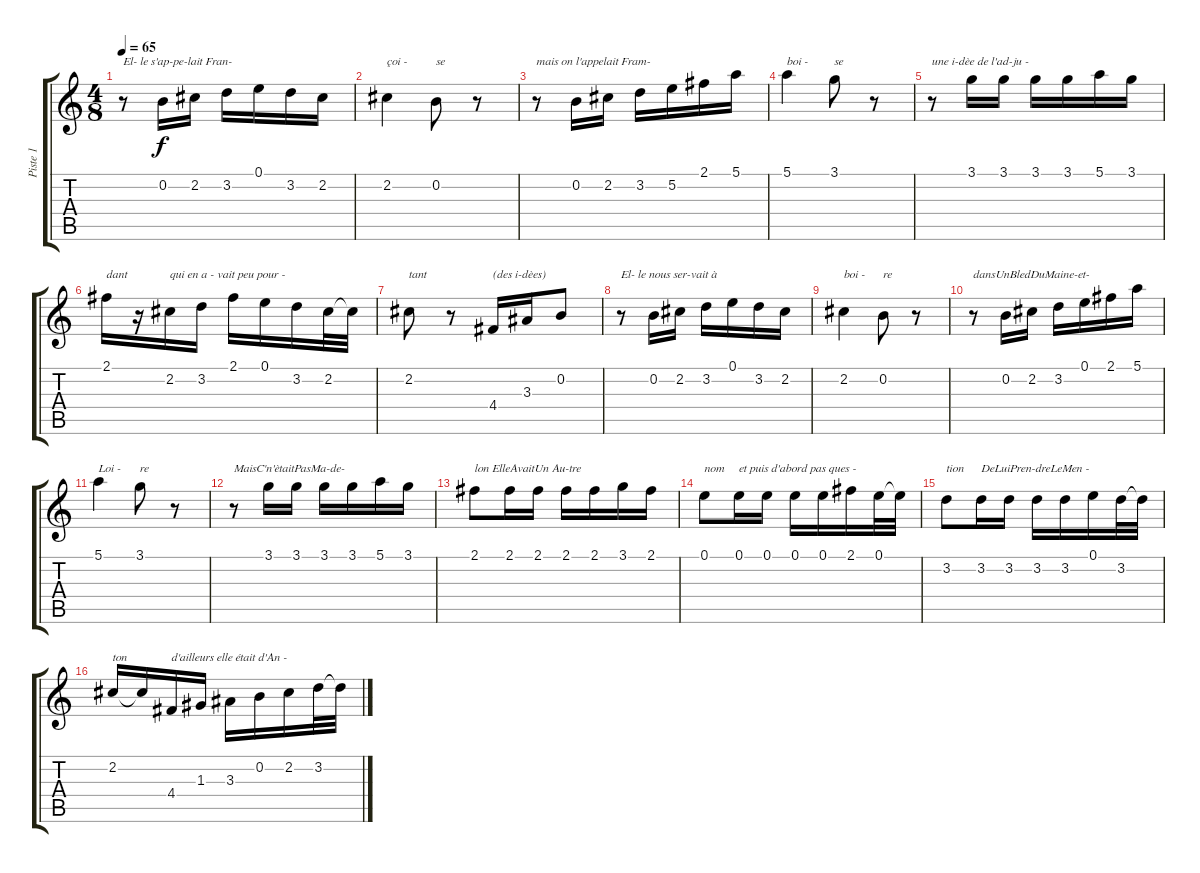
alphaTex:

\track ("Piste 1" "Piste 1") {instrument acousticguitarnylon}
\staff {score tabs}
\tuning (E4 B3 G3 D3 A2 E2) {hide}
\ts (4 8)
\tempo 65
\clef g2
\ks c
r.8{txt "El- le s'ap-pe-lait Fran-" dy f instrument acousticguitarnylon} 0.2.16 2.2.16 3.2.16 0.1.16 3.2.16 2.2.16 |
2.2.4{txt "çoi - "} 0.2.8{txt "se"} r.8 |
r.8{txt "mais on l'appelait Fram-"} 0.2.16 2.2.16 3.2.16 5.2.16 2.1.16 5.1.16 |
5.1.4{txt "boi -"} 3.1.8{txt "se"} r.8 |
r.8{txt "une i-dèe de l'ad-ju -"} 3.1.16 3.1.16 3.1.16 3.1.16 5.1.16 3.1.16 |
2.1.16{txt "dant"} r.16 2.2.16{txt "qui en a - vait peu pour -"} 3.2.16 2.1.16 0.1.16 3.2.16 2.2.32 2.2{t}.32 |
2.2.8{txt "tant"} r.8 4.4.16{txt "(des i-dèes)"} 3.3.16 0.2.8 |
r.8{txt "El- le nous ser-vait à"} 0.2.16 2.2.16 3.2.16 0.1.16 3.2.16 2.2.16 |
2.2.4{txt "boi -"} 0.2.8{txt "re"} r.8 |
r.8{txt "dansUnBledDuMaine-et-"} 0.2.16 2.2.16 3.2.16 0.1.16 2.1.16 5.1.16 |
5.1.4{txt "Loi -"} 3.1.8{txt "re"} r.8 |
r.8{txt "MaisC'n'ètaitPasMa-de-"} 3.1.16 3.1.16 3.1.16 3.1.16 5.1.16 3.1.16 |
2.1.8{txt "lon ElleAvaitUn Au-tre"} 2.1.16 2.1.16 2.1.16 2.1.16 3.1.16 2.1.16 |
0.1.8{txt "nom"} 0.1.16{txt "et puis d'abord pas ques -"} 0.1.16 0.1.16 0.1.16 2.1.16 0.1.32 0.1{t}.32 |
3.2.8{txt "tion"} 3.2.16{txt "DeLuiPren-dreLeMen -"} 3.2.16 3.2.16 3.2.16 0.1.16 3.2.32 3.2{t}.32 |
2.2.16{txt "ton"} 2.2{t}.16 4.4.16{txt "d'ailleurs elle était d'An -"} 1.3.16 3.3.16 0.2.16 2.2.16 3.2.32 3.2{t}.32
